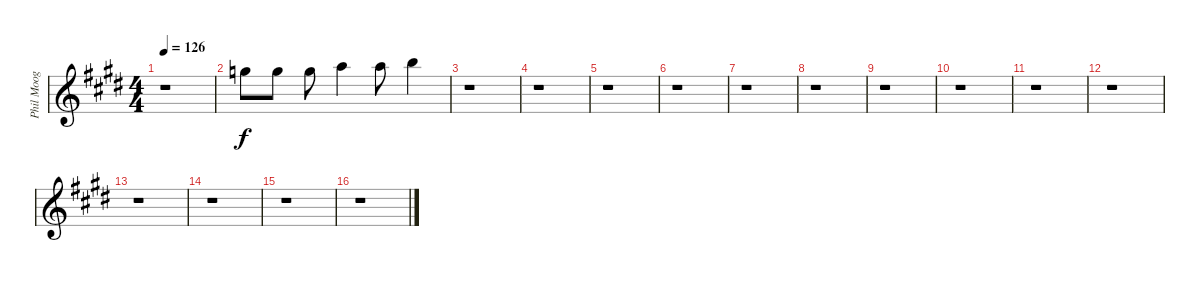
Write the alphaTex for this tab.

\track ("Phil Moog Vocals II" "Phil Moog ") {instrument contrabass}
\staff {score}
\tuning (E4 B3 G3 D3 A2 E2) {hide}
\ts (4 4)
\tempo 126
\clef g2
\ks e
r.1{dy f} |
8.2.8 8.2.8 8.2.8 10.2.4 10.2.8 7.1.4 |
r.1 |
r.1 |
r.1 |
r.1 |
r.1 |
r.1 |
r.1 |
r.1 |
r.1 |
r.1 |
r.1 |
r.1 |
r.1 |
r.1
